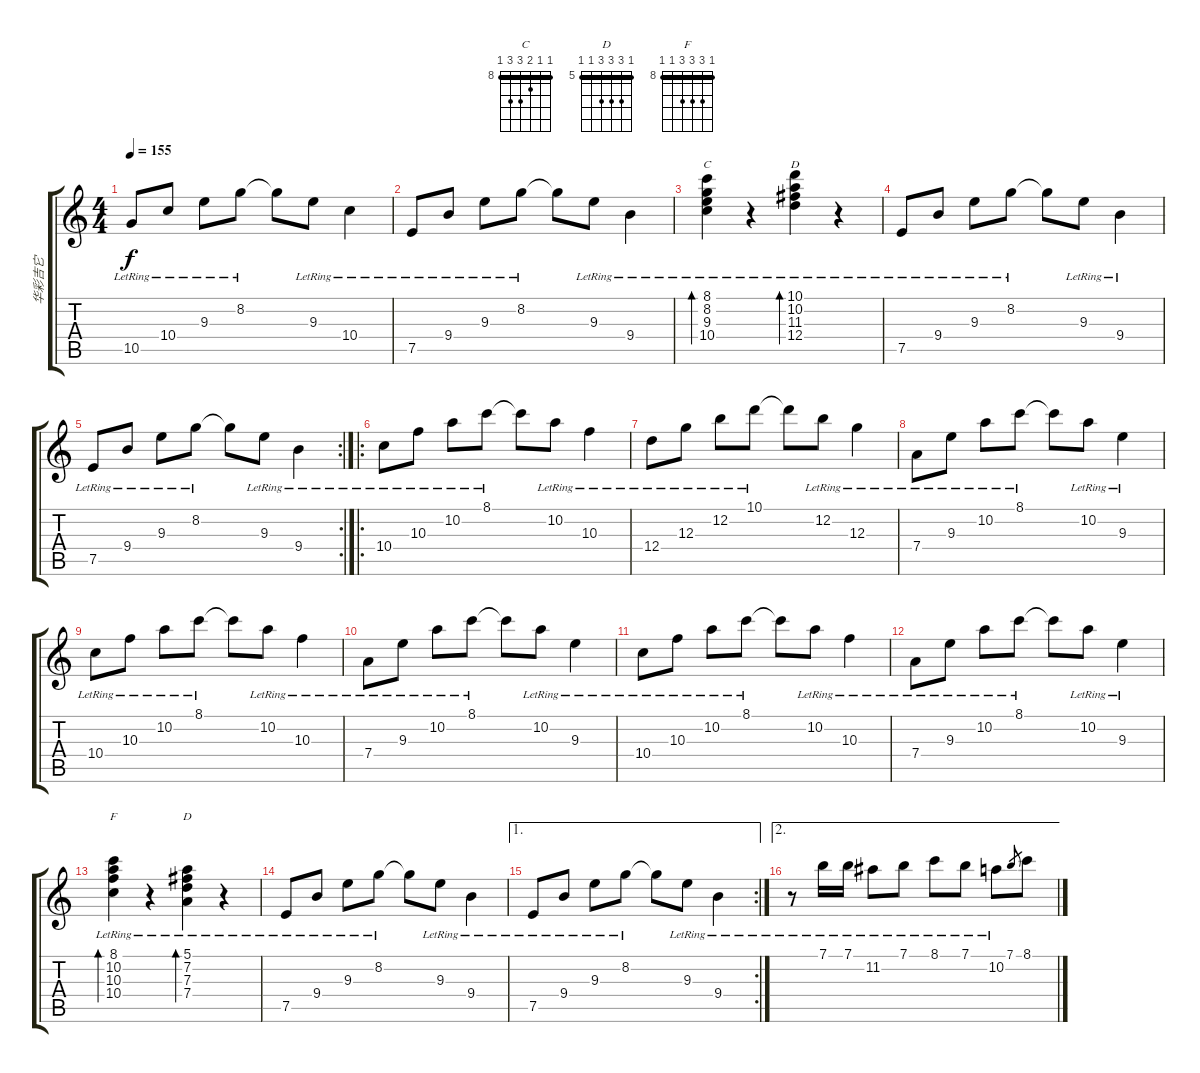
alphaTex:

\track ("华彩吉它" "华彩吉它") {instrument acousticguitarsteel}
\staff {score tabs}
\tuning (E4 B3 G3 D3 A2 E2) {hide}
\chord ("C" 8 8 9 10 10 8) {firstfret 8 barre 8}
\chord ("D" 10 10 11 12 12 10) {firstfret 10 barre 10}
\chord ("F" 8 10 10 10 8 8) {firstfret 8 barre 8}
\chord ("D" 5 7 7 7 5 5) {firstfret 5 barre 5}
\ts (4 4)
\tempo 155
\clef g2
\ks c
10.5{lr}.8{dy f} 10.4{lr}.8 9.3{lr}.8 8.2{lr}.8 8.2{t}.8 9.3{lr}.8 10.4{lr}.4 |
7.5{lr}.8 9.4{lr}.8 9.3{lr}.8 8.2{lr}.8 8.2{t}.8 9.3{lr}.8 9.4{lr}.4 |
(8.1{lr} 8.2{lr} 9.3{lr} 10.4{lr}).4{bd 480 ch "C"} r.4 (10.1{lr} 10.2{lr} 11.3{lr} 12.4{lr}).4{bd 480 ch "D"} r.4 |
7.5{lr}.8 9.4{lr}.8 9.3{lr}.8 8.2{lr}.8 8.2{t}.8 9.3{lr}.8 9.4{lr}.4 |
\rc 2
7.5{lr}.8 9.4{lr}.8 9.3{lr}.8 8.2{lr}.8 8.2{t}.8 9.3{lr}.8 9.4{lr}.4 |
\ro
10.4{lr}.8 10.3{lr}.8 10.2{lr}.8 8.1{lr}.8 8.1{t}.8 10.2{lr}.8 10.3{lr}.4 |
12.4{lr}.8 12.3{lr}.8 12.2{lr}.8 10.1{lr}.8 10.1{t}.8 12.2{lr}.8 12.3{lr}.4 |
7.4{lr}.8 9.3{lr}.8 10.2{lr}.8 8.1{lr}.8 8.1{t}.8 10.2{lr}.8 9.3{lr}.4 |
10.4{lr}.8 10.3{lr}.8 10.2{lr}.8 8.1{lr}.8 8.1{t}.8 10.2{lr}.8 10.3{lr}.4 |
7.4{lr}.8 9.3{lr}.8 10.2{lr}.8 8.1{lr}.8 8.1{t}.8 10.2{lr}.8 9.3{lr}.4 |
10.4{lr}.8 10.3{lr}.8 10.2{lr}.8 8.1{lr}.8 8.1{t}.8 10.2{lr}.8 10.3{lr}.4 |
7.4{lr}.8 9.3{lr}.8 10.2{lr}.8 8.1{lr}.8 8.1{t}.8 10.2{lr}.8 9.3{lr}.4 |
(8.1{lr} 10.2{lr} 10.3{lr} 10.4{lr}).4{bd 480 ch "F"} r.4 (5.1{lr} 7.2{lr} 7.3{lr} 7.4{lr}).4{bd 480 ch "D"} r.4 |
7.5{lr}.8 9.4{lr}.8 9.3{lr}.8 8.2{lr}.8 8.2{t}.8 9.3{lr}.8 9.4{lr}.4 |
\ae 1
\rc 2
7.5{lr}.8 9.4{lr}.8 9.3{lr}.8 8.2{lr}.8 8.2{t}.8 9.3{lr}.8 9.4{lr}.4 |
\ae 2
r.8{volume 16} 7.1{lr}.16 7.1{lr}.16 11.2{lr}.8 7.1{lr}.8 8.1{lr}.8 7.1{lr}.8 10.2{lr}.8 7.1.8{gr} 8.1.8
